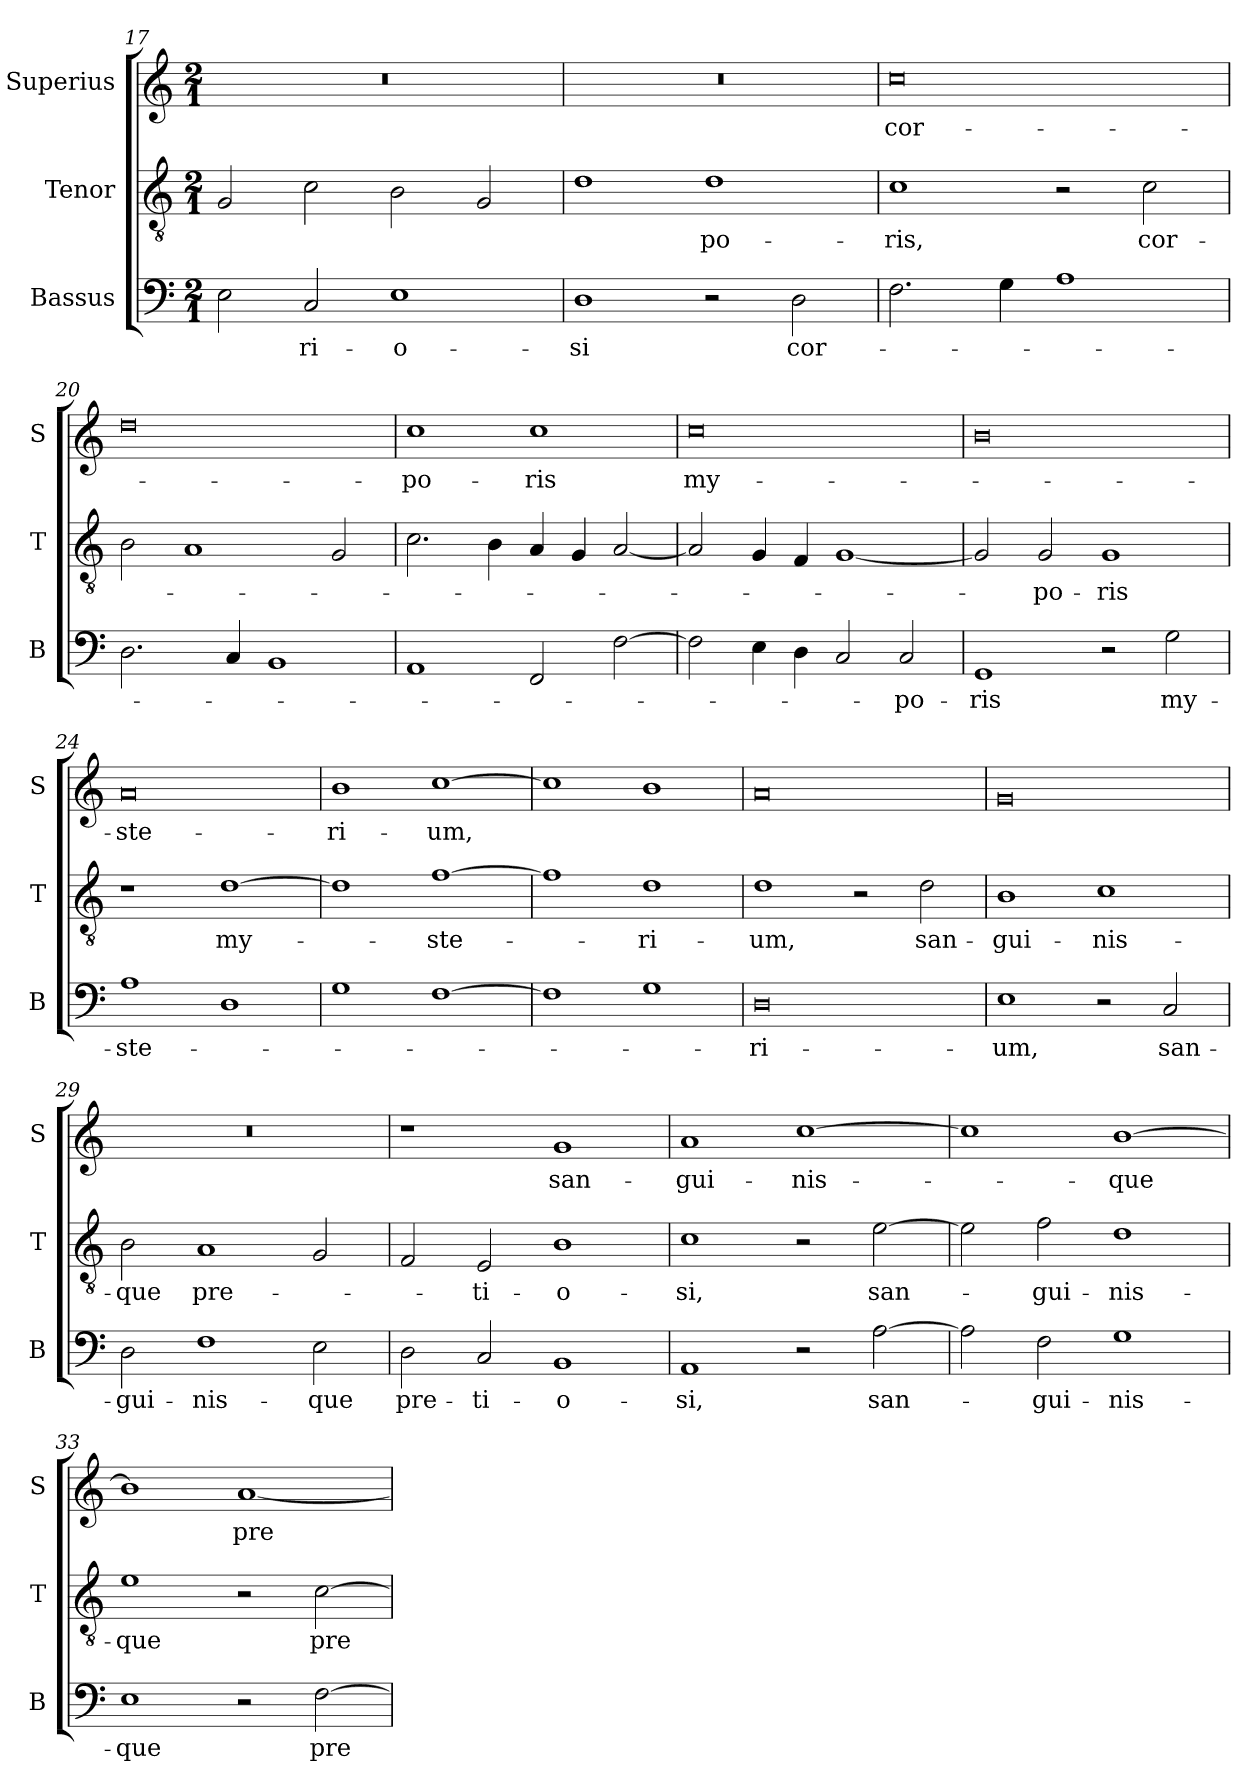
**kern	**text	**kern	**text	**kern	**text
*part3	*part3	*part2	*part2	*part1	*part1
*staff3	*staff3	*staff2	*staff2	*staff1	*staff1
*I"Bassus	*	*I"Tenor	*	*I"Superius	*
*I'B	*	*I'T	*	*I'S	*
*clefF4	*	*clefGv2	*	*clefG2	*
*k[]	*	*k[]	*	*k[]	*
*M2/1	*	*M2/1	*	*M2/1	*
=17	=17	=17	=17	=17	=17
2E	.	2G	.	0r	.
2C	-ri-	2c	.	.	.
1E	-o-	2B	.	.	.
.	.	2G	.	.	.
=18	=18	=18	=18	=18	=18
1D	-si	1d	.	0r	.
2r	.	1d	-po-	.	.
2D	cor-	.	.	.	.
=19	=19	=19	=19	=19	=19
2.F	.	1c	-ris,	0cc	cor-
4G	.	.	.	.	.
1A	.	2r	.	.	.
.	.	2c	cor-	.	.
=20	=20	=20	=20	=20	=20
2.D	.	2B	.	0dd	.
.	.	1A	.	.	.
4C	.	.	.	.	.
1BB	.	.	.	.	.
.	.	2G	.	.	.
=21	=21	=21	=21	=21	=21
1AA	.	2.c	.	1cc	-po-
.	.	4B	.	.	.
2FF	.	4A	.	1cc	-ris
.	.	4G	.	.	.
[2F	.	[2A	.	.	.
=22	=22	=22	=22	=22	=22
2F]	.	2A]	.	0cc	my-
4E	.	4G	.	.	.
4D	.	4F	.	.	.
2C	.	[1G	.	.	.
2C	-po-	.	.	.	.
=23	=23	=23	=23	=23	=23
1GG	-ris	2G]	.	0b	.
.	.	2G	-po-	.	.
2r	.	1G	-ris	.	.
2G	my-	.	.	.	.
=24	=24	=24	=24	=24	=24
1A	-ste-	1r	.	0a	-ste-
1D	.	[1d	my-	.	.
=25	=25	=25	=25	=25	=25
1G	.	1d]	.	1b	-ri-
[1F	.	[1f	-ste-	[1cc	-um,
=26	=26	=26	=26	=26	=26
1F]	.	1f]	.	1cc]	.
1G	.	1d	-ri-	1b	.
=27	=27	=27	=27	=27	=27
0D	-ri-	1d	-um,	0a	.
.	.	2r	.	.	.
.	.	2d	san-	.	.
=28	=28	=28	=28	=28	=28
1E	-um,	1B	-gui-	0g	.
2r	.	1c	-nis-	.	.
2C	san-	.	.	.	.
=29	=29	=29	=29	=29	=29
2D	-gui-	2B	-que	0r	.
1F	-nis-	1A	pre-	.	.
2E	-que	2G	.	.	.
=30	=30	=30	=30	=30	=30
2D	pre-	2F	.	1r	.
2C	-ti-	2E	-ti-	.	.
1BB	-o-	1B	-o-	1g	san-
=31	=31	=31	=31	=31	=31
1AA	-si,	1c	-si,	1a	-gui-
2r	.	2r	.	[1cc	-nis-
[2A	san-	[2e	san-	.	.
=32	=32	=32	=32	=32	=32
2A]	.	2e]	.	1cc]	.
2F	-gui-	2f	-gui-	.	.
1G	-nis-	1d	-nis-	[1b	-que
=33	=33	=33	=33	=33	=33
1E	-que	1e	-que	1b]	.
2r	.	2r	.	[1a	pre-
[2F	pre-	[2c	pre-	.	.
=	=	=	=	=	=
*-	*-	*-	*-	*-	*-
